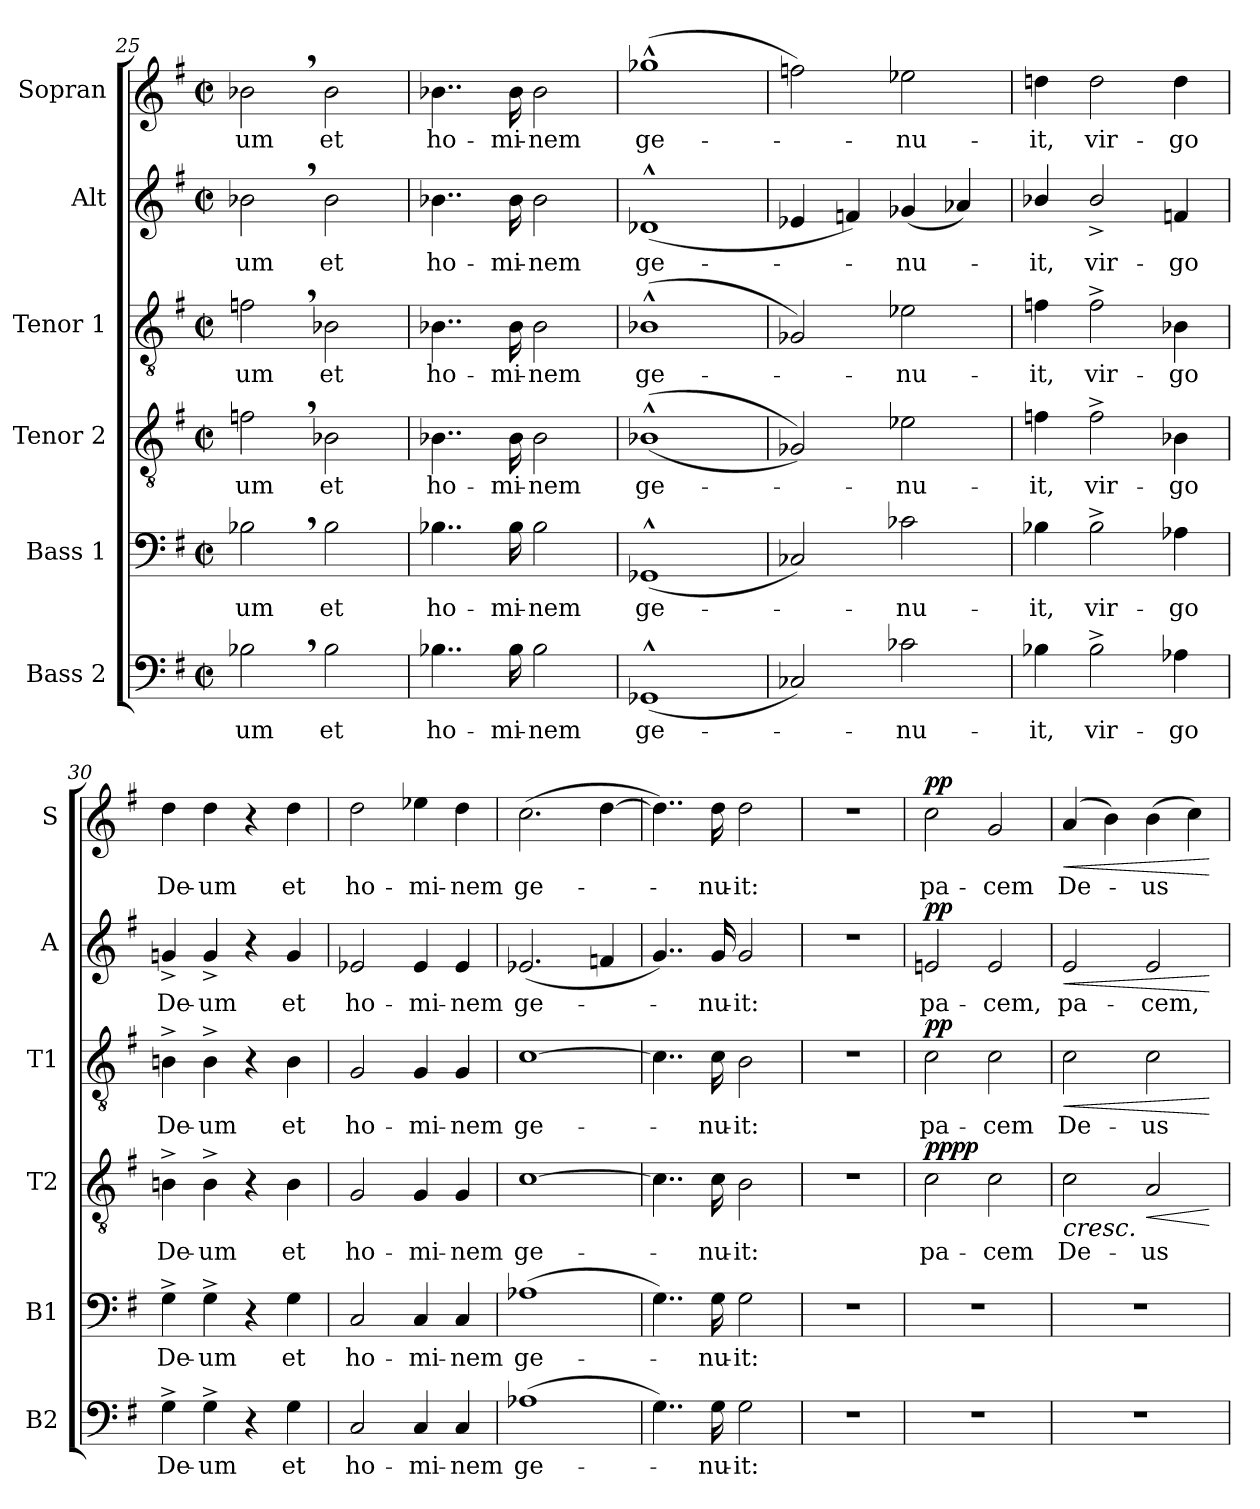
**kern	**text	**kern	**text	**kern	**text	**dynam	**kern	**text	**dynam	**kern	**text	**dynam	**kern	**text	**dynam
*part6	*part6	*part5	*part5	*part4	*part4	*part4	*part3	*part3	*part3	*part2	*part2	*part2	*part1	*part1	*part1
*staff6	*staff6	*staff5	*staff5	*staff4	*staff4	*staff4	*staff3	*staff3	*staff3	*staff2	*staff2	*staff2	*staff1	*staff1	*staff1
*I"Bass 2	*	*I"Bass 1	*	*I"Tenor 2	*	*	*I"Tenor 1	*	*	*I"Alt	*	*	*I"Sopran	*	*
*I'B2	*	*I'B1	*	*I'T2	*	*	*I'T1	*	*	*I'A	*	*	*I'S	*	*
*clefF4	*	*clefF4	*	*clefGv2	*	*	*clefGv2	*	*	*clefG2	*	*	*clefG2	*	*
*k[f#]	*	*k[f#]	*	*k[f#]	*	*	*k[f#]	*	*	*k[f#]	*	*	*k[f#]	*	*
*G:	*	*G:	*	*G:	*	*	*G:	*	*	*G:	*	*	*G:	*	*
*M2/2	*	*M2/2	*	*M2/2	*	*	*M2/2	*	*	*M2/2	*	*	*M2/2	*	*
*met(c|)	*	*met(c|)	*	*met(c|)	*	*	*met(c|)	*	*	*met(c|)	*	*	*met(c|)	*	*
=25	=25	=25	=25	=25	=25	=25	=25	=25	=25	=25	=25	=25	=25	=25	=25
!	!LO:LY:b	!	!LO:LY:b	!	!LO:LY:b	!	!	!LO:LY:b	!	!	!LO:LY:b	!	!	!LO:LY:b	!
2B-X,\	-um	2B-X,\	-um	2fn,\	-um	.	2fn,\	-um	.	2b-X,\	-um	.	2b-X,\	-um	.
!	!LO:LY:b	!	!LO:LY:b	!	!LO:LY:b	!	!	!LO:LY:b	!	!	!LO:LY:b	!	!	!LO:LY:b	!
2B-\	et	2B-\	et	2B-X\	et	.	2B-X\	et	.	2b-\	et	.	2b-\	et	.
=26	=26	=26	=26	=26	=26	=26	=26	=26	=26	=26	=26	=26	=26	=26	=26
!	!LO:LY:b	!	!LO:LY:b	!	!LO:LY:b	!	!	!LO:LY:b	!	!	!LO:LY:b	!	!	!LO:LY:b	!
4..B-X\	ho-	4..B-X\	ho-	4..B-X\	ho-	.	4..B-X\	ho-	.	4..b-X\	ho-	.	4..b-X\	ho-	.
!	!LO:LY:b	!	!LO:LY:b	!	!LO:LY:b	!	!	!LO:LY:b	!	!	!LO:LY:b	!	!	!LO:LY:b	!
16B-\	-mi-	16B-\	-mi-	16B-\	-mi-	.	16B-\	-mi-	.	16b-\	-mi-	.	16b-\	-mi-	.
!	!LO:LY:b	!	!LO:LY:b	!	!LO:LY:b	!	!	!LO:LY:b	!	!	!LO:LY:b	!	!	!LO:LY:b	!
2B-\	-nem	2B-\	-nem	2B-\	-nem	.	2B-\	-nem	.	2b-\	-nem	.	2b-\	-nem	.
=27	=27	=27	=27	=27	=27	=27	=27	=27	=27	=27	=27	=27	=27	=27	=27
!	!LO:LY:b	!	!LO:LY:b	!	!LO:LY:b	!	!	!LO:LY:b	!	!	!LO:LY:b	!	!	!LO:LY:b	!
(1GG-X^^	ge-	(1GG-X^^	ge-	((1B-X^^	ge-	.	(1B-X^^	ge-	.	(1d-X^^	ge-	.	(>1gg-X^^	ge-	.
=28	=28	=28	=28	=28	=28	=28	=28	=28	=28	=28	=28	=28	=28	=28	=28
2C-X/)	.	2C-X/)	.	2G-X/))	.	.	2G-X/)	.	.	4e-X/	.	.	2ffn\)	.	.
.	.	.	.	.	.	.	.	.	.	4fn/)	.	.	.	.	.
!	!LO:LY:b	!	!LO:LY:b	!	!LO:LY:b	!	!	!LO:LY:b	!	!	!LO:LY:b	!	!	!LO:LY:b	!
2c-X\	-nu-	2c-X\	-nu-	2e-X\	-nu-	.	2e-X\	-nu-	.	(4g-X/	-nu-	.	2ee-X\	-nu-	.
.	.	.	.	.	.	.	.	.	.	4a-X/)	.	.	.	.	.
!!LO:PB:g=z
=29	=29	=29	=29	=29	=29	=29	=29	=29	=29	=29	=29	=29	=29	=29	=29
!	!LO:LY:b	!	!LO:LY:b	!	!LO:LY:b	!	!	!LO:LY:b	!	!	!LO:LY:b	!	!	!LO:LY:b	!
4B-X\	-it,	4B-X\	-it,	4fn\	-it,	.	4fn\	-it,	.	4b-X/	-it,	.	4ddn\	-it,	.
!	!LO:LY:b	!	!LO:LY:b	!	!LO:LY:b	!	!	!LO:LY:b	!	!	!LO:LY:b	!	!	!LO:LY:b	!
2B-^\	vir-	2B-^\	vir-	2f^\	vir-	.	2f^\	vir-	.	2b-^/	vir-	.	2dd\	vir-	.
!	!LO:LY:b	!	!LO:LY:b	!	!LO:LY:b	!	!	!LO:LY:b	!	!	!LO:LY:b	!	!	!LO:LY:b	!
4A-X\	-go	4A-X\	-go	4B-X\	-go	.	4B-X\	-go	.	4fn/	-go	.	4dd\	-go	.
=30	=30	=30	=30	=30	=30	=30	=30	=30	=30	=30	=30	=30	=30	=30	=30
!	!LO:LY:b	!	!LO:LY:b	!	!LO:LY:b	!	!	!LO:LY:b	!	!	!LO:LY:b	!	!	!LO:LY:b	!
4G^\	De-	4G^\	De-	4Bn^\	De-	.	4Bn^\	De-	.	4gn^/	De-	.	4dd\	De-	.
!	!LO:LY:b	!	!LO:LY:b	!	!LO:LY:b	!	!	!LO:LY:b	!	!	!LO:LY:b	!	!	!LO:LY:b	!
4G^\	-um	4G^\	-um	4B^\	-um	.	4B^\	-um	.	4g^/	-um	.	4dd\	-um	.
4r	.	4r	.	4r	.	.	4r	.	.	4r	.	.	4r	.	.
!	!LO:LY:b	!	!LO:LY:b	!	!LO:LY:b	!	!	!LO:LY:b	!	!	!LO:LY:b	!	!	!LO:LY:b	!
4G\	et	4G\	et	4B\	et	.	4B\	et	.	4g/	et	.	4dd\	et	.
=31	=31	=31	=31	=31	=31	=31	=31	=31	=31	=31	=31	=31	=31	=31	=31
!	!LO:LY:b	!	!LO:LY:b	!	!LO:LY:b	!	!	!LO:LY:b	!	!	!LO:LY:b	!	!	!LO:LY:b	!
2C/	ho-	2C/	ho-	2G/	ho-	.	2G/	ho-	.	2e-X/	ho-	.	2dd\	ho-	.
!	!LO:LY:b	!	!LO:LY:b	!	!LO:LY:b	!	!	!LO:LY:b	!	!	!LO:LY:b	!	!	!LO:LY:b	!
4C/	-mi-	4C/	-mi-	4G/	-mi-	.	4G/	-mi-	.	4e-/	-mi-	.	4ee-X\	-mi-	.
!	!LO:LY:b	!	!LO:LY:b	!	!LO:LY:b	!	!	!LO:LY:b	!	!	!LO:LY:b	!	!	!LO:LY:b	!
4C/	-nem	4C/	-nem	4G/	-nem	.	4G/	-nem	.	4e-/	-nem	.	4dd\	-nem	.
=32	=32	=32	=32	=32	=32	=32	=32	=32	=32	=32	=32	=32	=32	=32	=32
!	!LO:LY:b	!	!LO:LY:b	!	!LO:LY:b	!	!	!LO:LY:b	!	!	!LO:LY:b	!	!	!LO:LY:b	!
(>1A-X	ge-	(>1A-X	ge-	[1c	ge-	.	[1c	ge-	.	(2.e-X/	ge-	.	(>2.cc\	ge-	.
.	.	.	.	.	.	.	.	.	.	4fn/	.	.	[4dd\	.	.
=33	=33	=33	=33	=33	=33	=33	=33	=33	=33	=33	=33	=33	=33	=33	=33
4..G\)	.	4..G\)	.	4..c\]	.	.	4..c\]	.	.	4..g/)	.	.	4..dd\])	.	.
!	!LO:LY:b	!	!LO:LY:b	!	!LO:LY:b	!	!	!LO:LY:b	!	!	!LO:LY:b	!	!	!LO:LY:b	!
16G\	-nu-	16G\	-nu-	16c\	-nu-	.	16c\	-nu-	.	16g/	-nu-	.	16dd\	-nu-	.
!	!LO:LY:b	!	!LO:LY:b	!	!LO:LY:b	!	!	!LO:LY:b	!	!	!LO:LY:b	!	!	!LO:LY:b	!
2G\	-it:	2G\	-it:	2B\	-it:	.	2B\	-it:	.	2g/	-it:	.	2dd\	-it:	.
=34	=34	=34	=34	=34	=34	=34	=34	=34	=34	=34	=34	=34	=34	=34	=34
1r	.	1r	.	1r	.	.	1r	.	.	1r	.	.	1r	.	.
=35	=35	=35	=35	=35	=35	=35	=35	=35	=35	=35	=35	=35	=35	=35	=35
!	!	!	!	!	!LO:LY:b	!LO:DY:a	!	!LO:LY:b	!	!	!LO:LY:b	!	!	!LO:LY:b	!
!	!	!	!	!	!	!LO:DY:n=1:a	!	!	!LO:DY:a	!	!	!LO:DY:a	!	!	!LO:DY:a
1r	.	1r	.	2c\	pa-	pp pp	2c\	pa-	pp	2en/	pa-	pp	2cc\	pa-	pp
!	!	!	!	!	!LO:LY:b	!	!	!LO:LY:b	!	!	!LO:LY:b	!	!	!LO:LY:b	!
.	.	.	.	2c\	-cem	.	2c\	-cem	.	2e/	-cem,	.	2g/	-cem	.
=36	=36	=36	=36	=36	=36	=36	=36	=36	=36	=36	=36	=36	=36	=36	=36
!	!	!	!	!	!LO:LY:b	!LO:HP:b	!	!LO:LY:b	!LO:HP:b	!	!LO:LY:b	!LO:HP:b	!	!LO:LY:b	!LO:HP:b
1r	.	1r	.	2c\	De-	<	2c\	De-	<	2e/	pa-	<	(4a/	De-	<
.	.	.	.	.	.	.	.	.	.	.	.	.	4b\)	.	.
!	!	!	!	!	!LO:LY:b	!LO:HP:b	!	!LO:LY:b	!	!	!LO:LY:b	!	!	!LO:LY:b	!
.	.	.	.	2A/	-us-	<	2c\	-us-	.	2e/	-cem,-	.	(>4b\	-us	.
.	.	.	.	.	.	.	.	.	.	.	.	.	4cc\)	.	.
.	.	.	.	.	.	[ [	.	.	[	.	.	[	.	.	[
=	=	=	=	=	=	=	=	=	=	=	=	=	=	=	=
*-	*-	*-	*-	*-	*-	*-	*-	*-	*-	*-	*-	*-	*-	*-	*-
